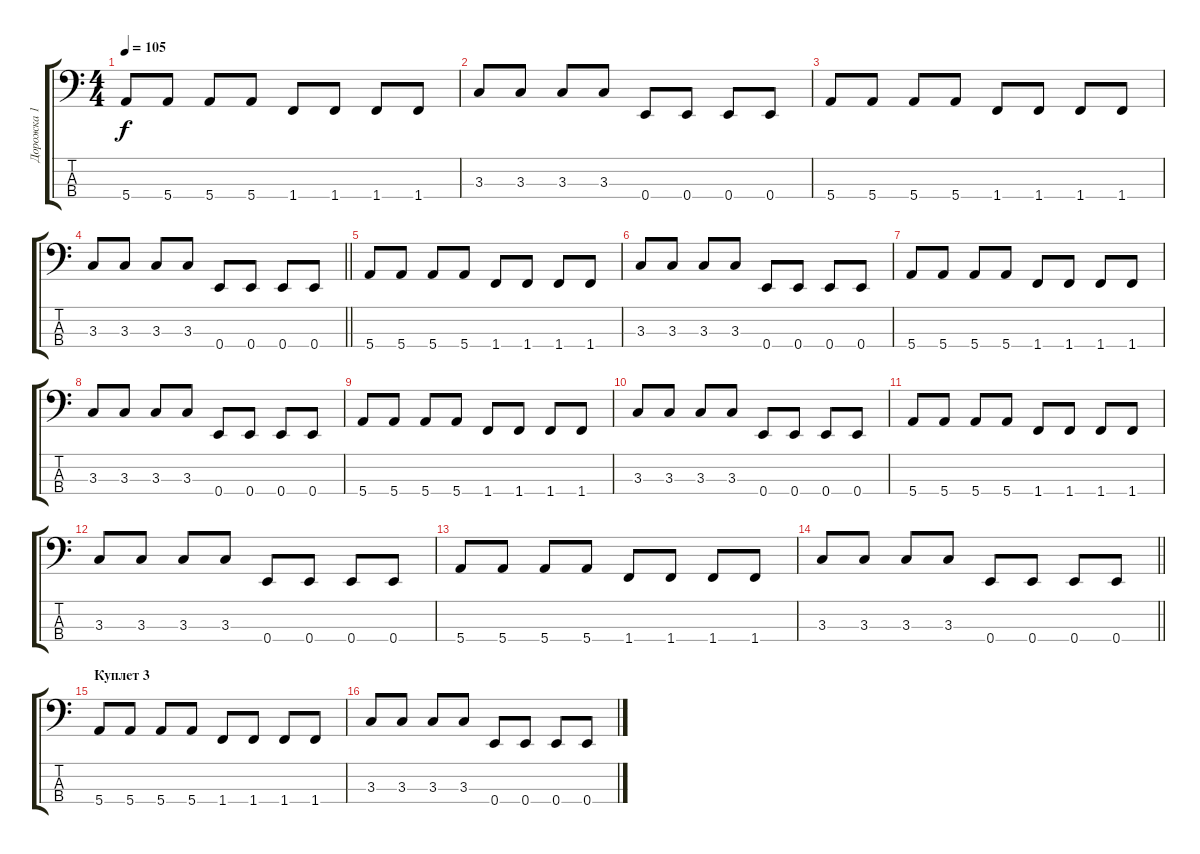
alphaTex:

\track ("Дорожка 1" "Дорожка 1") {instrument electricbassfinger}
\staff {score tabs}
\tuning (G2 D2 A1 E1) {hide}
\ts (4 4)
\tempo 105
\clef f4
\ks c
5.4.8{dy f} 5.4.8 5.4.8 5.4.8 1.4.8 1.4.8 1.4.8 1.4.8 |
3.3.8 3.3.8 3.3.8 3.3.8 0.4.8 0.4.8 0.4.8 0.4.8 |
5.4.8 5.4.8 5.4.8 5.4.8 1.4.8 1.4.8 1.4.8 1.4.8 |
\barLineRight lightlight
3.3.8 3.3.8 3.3.8 3.3.8 0.4.8 0.4.8 0.4.8 0.4.8 |
\section ("" "")
5.4.8 5.4.8 5.4.8 5.4.8 1.4.8 1.4.8 1.4.8 1.4.8 |
3.3.8 3.3.8 3.3.8 3.3.8 0.4.8 0.4.8 0.4.8 0.4.8 |
5.4.8 5.4.8 5.4.8 5.4.8 1.4.8 1.4.8 1.4.8 1.4.8 |
3.3.8 3.3.8 3.3.8 3.3.8 0.4.8 0.4.8 0.4.8 0.4.8 |
5.4.8 5.4.8 5.4.8 5.4.8 1.4.8 1.4.8 1.4.8 1.4.8 |
3.3.8 3.3.8 3.3.8 3.3.8 0.4.8 0.4.8 0.4.8 0.4.8 |
5.4.8 5.4.8 5.4.8 5.4.8 1.4.8 1.4.8 1.4.8 1.4.8 |
3.3.8 3.3.8 3.3.8 3.3.8 0.4.8 0.4.8 0.4.8 0.4.8 |
5.4.8 5.4.8 5.4.8 5.4.8 1.4.8 1.4.8 1.4.8 1.4.8 |
\barLineRight lightlight
3.3.8 3.3.8 3.3.8 3.3.8 0.4.8 0.4.8 0.4.8 0.4.8 |
\section ("" "Куплет 3")
5.4.8 5.4.8 5.4.8 5.4.8 1.4.8 1.4.8 1.4.8 1.4.8 |
3.3.8 3.3.8 3.3.8 3.3.8 0.4.8 0.4.8 0.4.8 0.4.8
